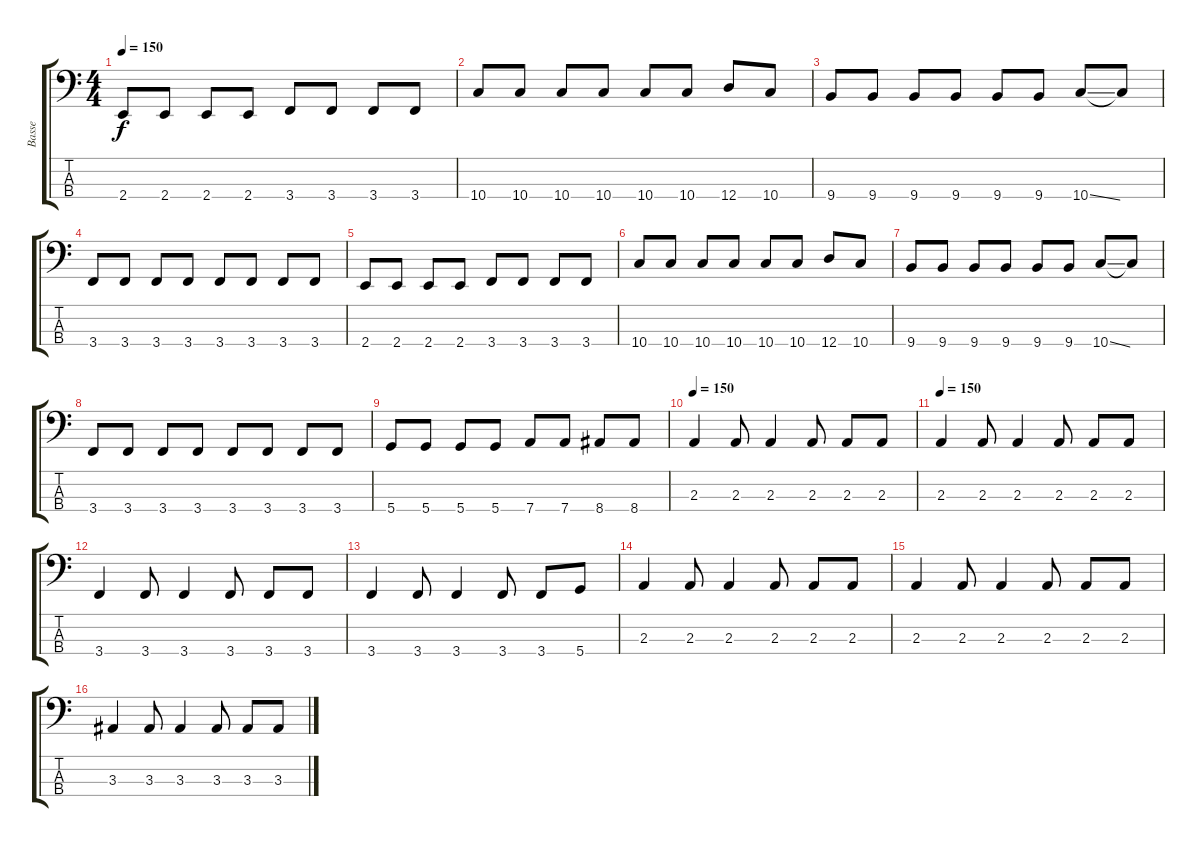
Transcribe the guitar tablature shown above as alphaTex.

\track ("Basse" "Basse") {instrument electricbasspick}
\staff {score tabs}
\tuning (F2 C2 G1 D1) {hide}
\ts (4 4)
\tempo 150
\clef f4
\ks c
2.4.8{dy f} 2.4.8 2.4.8 2.4.8 3.4.8 3.4.8 3.4.8 3.4.8 |
10.4.8 10.4.8 10.4.8 10.4.8 10.4.8 10.4.8 12.4.8 10.4.8 |
9.4.8 9.4.8 9.4.8 9.4.8 9.4.8 9.4.8 10.4{ss}.8 10.4{t}.8 |
3.4.8 3.4.8 3.4.8 3.4.8 3.4.8 3.4.8 3.4.8 3.4.8 |
2.4.8 2.4.8 2.4.8 2.4.8 3.4.8 3.4.8 3.4.8 3.4.8 |
10.4.8 10.4.8 10.4.8 10.4.8 10.4.8 10.4.8 12.4.8 10.4.8 |
9.4.8 9.4.8 9.4.8 9.4.8 9.4.8 9.4.8 10.4{ss}.8 10.4{t}.8 |
3.4.8 3.4.8 3.4.8 3.4.8 3.4.8 3.4.8 3.4.8 3.4.8 |
5.4.8 5.4.8 5.4.8 5.4.8 7.4.8 7.4.8 8.4.8 8.4.8 |
\tempo 150
2.3.4 2.3.8 2.3.4 2.3.8 2.3.8 2.3.8 |
\tempo 150
2.3.4 2.3.8 2.3.4 2.3.8 2.3.8 2.3.8 |
3.4.4 3.4.8 3.4.4 3.4.8 3.4.8 3.4.8 |
3.4.4 3.4.8 3.4.4 3.4.8 3.4.8 5.4.8 |
2.3.4 2.3.8 2.3.4 2.3.8 2.3.8 2.3.8 |
2.3.4 2.3.8 2.3.4 2.3.8 2.3.8 2.3.8 |
3.3.4 3.3.8 3.3.4 3.3.8 3.3.8 3.3.8
